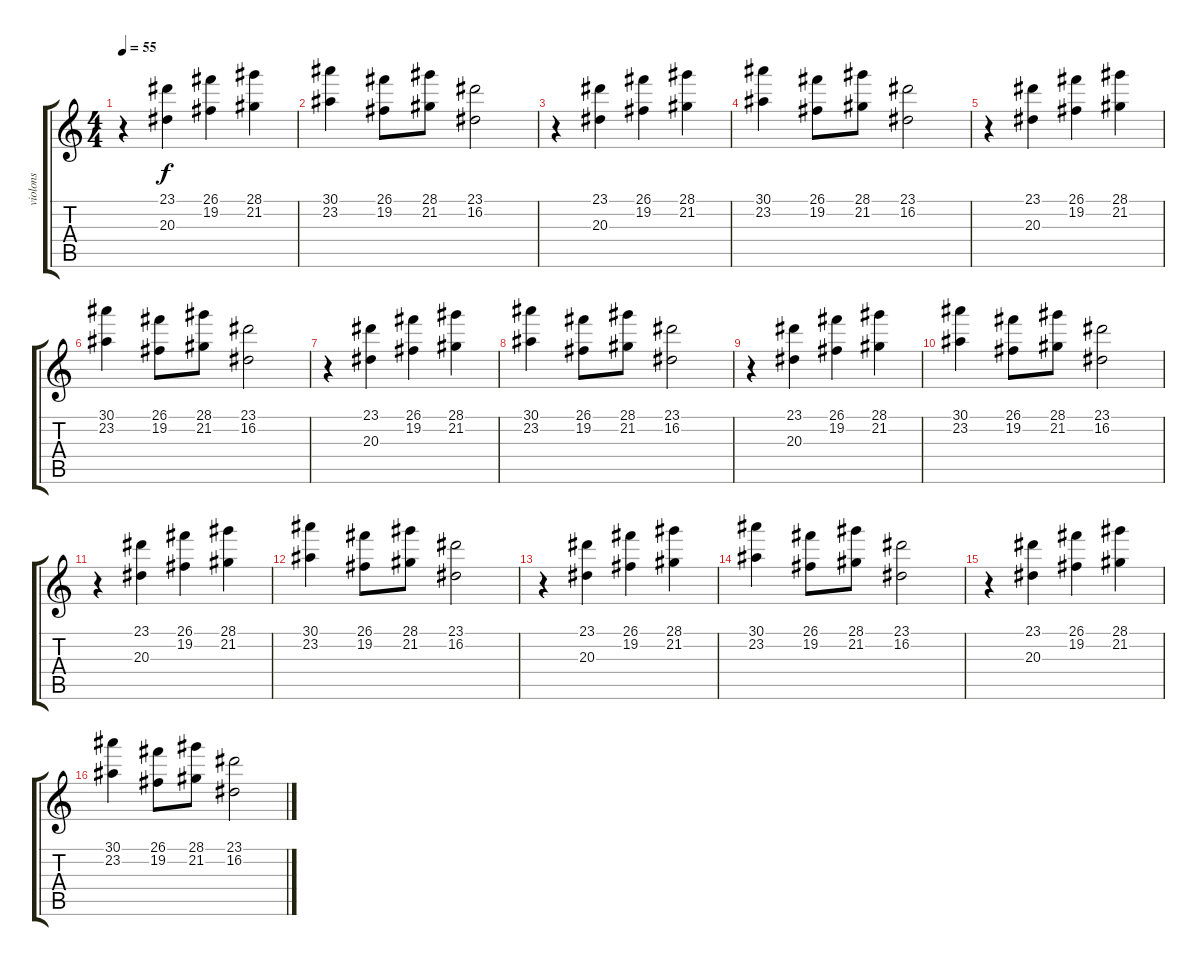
\track ("violons" "violons") {instrument viola}
\staff {score tabs}
\tuning (E4 B3 G3 D3 A2 E2) {hide}
\ts (4 4)
\tempo 55
\clef g2
\ks c
r.4{dy f} (23.1 20.3).4 (26.1 19.2).4 (28.1 21.2).4 |
(30.1 23.2).4 (26.1 19.2).8 (28.1 21.2).8 (23.1 16.2).2 |
r.4 (23.1 20.3).4 (26.1 19.2).4 (28.1 21.2).4 |
(30.1 23.2).4 (26.1 19.2).8 (28.1 21.2).8 (23.1 16.2).2 |
r.4 (23.1 20.3).4 (26.1 19.2).4 (28.1 21.2).4 |
(30.1 23.2).4 (26.1 19.2).8 (28.1 21.2).8 (23.1 16.2).2 |
r.4 (23.1 20.3).4 (26.1 19.2).4 (28.1 21.2).4 |
(30.1 23.2).4 (26.1 19.2).8 (28.1 21.2).8 (23.1 16.2).2 |
r.4 (23.1 20.3).4 (26.1 19.2).4 (28.1 21.2).4 |
(30.1 23.2).4 (26.1 19.2).8 (28.1 21.2).8 (23.1 16.2).2 |
r.4 (23.1 20.3).4 (26.1 19.2).4 (28.1 21.2).4 |
(30.1 23.2).4 (26.1 19.2).8 (28.1 21.2).8 (23.1 16.2).2 |
r.4 (23.1 20.3).4 (26.1 19.2).4 (28.1 21.2).4 |
(30.1 23.2).4 (26.1 19.2).8 (28.1 21.2).8 (23.1 16.2).2 |
r.4 (23.1 20.3).4 (26.1 19.2).4 (28.1 21.2).4 |
(30.1 23.2).4 (26.1 19.2).8 (28.1 21.2).8 (23.1 16.2).2
